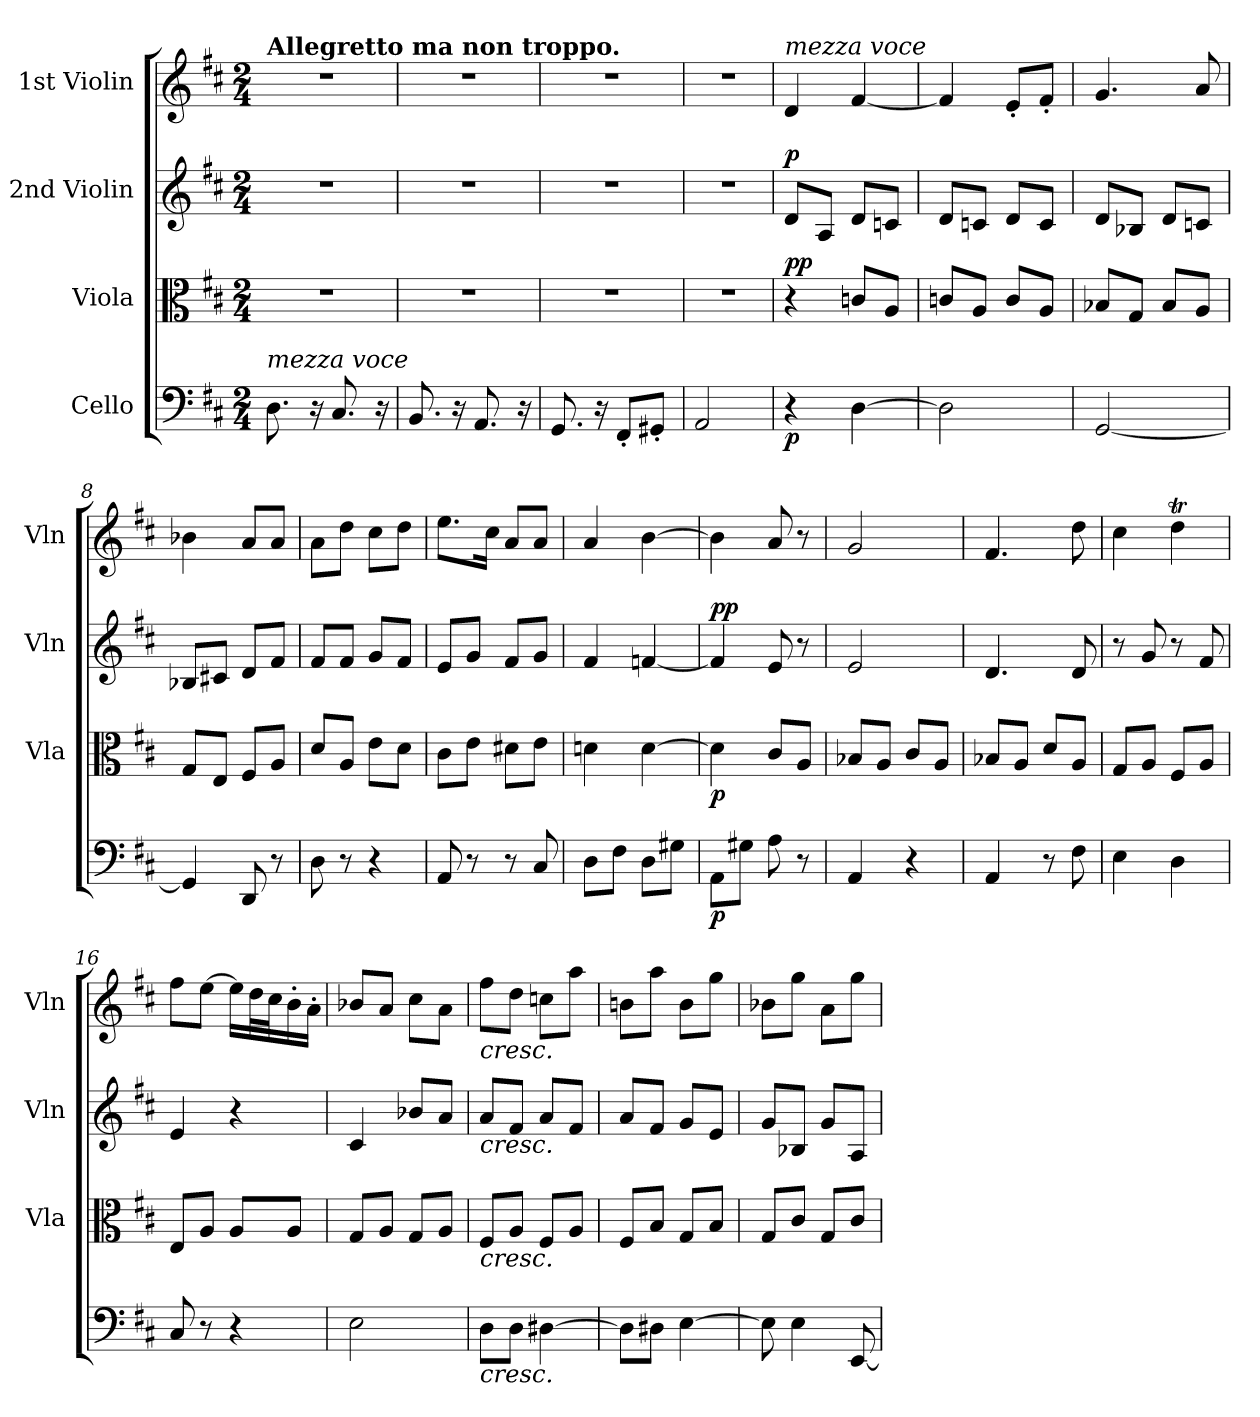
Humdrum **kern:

**kern	**dynam	**kern	**dynam	**kern	**dynam	**kern
*part4	*part4	*part3	*part3	*part2	*part2	*part1
*staff4	*staff4	*staff3	*staff3	*staff2	*staff2	*staff1
*I"Cello	*	*I"Viola	*	*I"2nd Violin	*	*I"1st Violin
*	*	*I'Vla	*	*I'Vln	*	*I'Vln
*clefF4	*	*clefC3	*	*clefG2	*	*clefG2
*k[f#c#]	*	*k[f#c#]	*	*k[f#c#]	*	*k[f#c#]
*M2/4	*	*M2/4	*	*M2/4	*	*M2/4
=1	=1	=1	=1	=1	=1	=1
!	!	!	!	!	!	!LO:TX:a:B:t=Allegretto ma non troppo.
!LO:TX:a:i:t=mezza voce	!	!	!	!	!	!
8.D\	.	2r	.	2r	.	2r
16r	.	.	.	.	.	.
8.C#/	.	.	.	.	.	.
16r	.	.	.	.	.	.
=2	=2	=2	=2	=2	=2	=2
8.BB/	.	2r	.	2r	.	2r
16r	.	.	.	.	.	.
8.AA/	.	.	.	.	.	.
16r	.	.	.	.	.	.
=3	=3	=3	=3	=3	=3	=3
8.GG/	.	2r	.	2r	.	2r
16r	.	.	.	.	.	.
8FF#'/L	.	.	.	.	.	.
8GG#X'/J	.	.	.	.	.	.
=4	=4	=4	=4	=4	=4	=4
2AA/	.	2r	.	2r	.	2r
=5	=5	=5	=5	=5	=5	=5
!	!	!	!	!	!	!LO:TX:a:i:t=mezza voce
!	!LO:DY:b	!	!LO:DY:b	!	!	!
!	!	!	!LO:DY:n=1:a	!	!LO:DY:a	!
4r	p	4r	p p	8d/L	p	4d/
.	.	.	.	8A/J	.	.
[4D\	.	8cn/L	.	8d/L	.	[4f#/
.	.	8A/J	.	8cn/J	.	.
=6	=6	=6	=6	=6	=6	=6
2D\]	.	8cn/L	.	8d/L	.	4f#/]
.	.	8A/J	.	8cn/J	.	.
.	.	8c/L	.	8d/L	.	8e'/L
.	.	8A/J	.	8c/J	.	8f#'/J
=7	=7	=7	=7	=7	=7	=7
[2GG/	.	8B-X/L	.	8d/L	.	4.g/
.	.	8G/J	.	8B-X/J	.	.
.	.	8B-/L	.	8d/L	.	.
.	.	8A/J	.	8cn/J	.	8a/
!!LO:LB:g=z
=8	=8	=8	=8	=8	=8	=8
4GG/]	.	8G/L	.	8B-X/L	.	4b-X\
.	.	8E/J	.	8c#X/J	.	.
8DD/	.	8F#/L	.	8d/L	.	8a/L
8r	.	8A/J	.	8f#/J	.	8a/J
=9	=9	=9	=9	=9	=9	=9
8D\	.	8d/L	.	8f#/L	.	8a\L
8r	.	8A/J	.	8f#/J	.	8dd\J
4r	.	8e\L	.	8g/L	.	8cc#\L
.	.	8d\J	.	8f#/J	.	8dd\J
=10	=10	=10	=10	=10	=10	=10
8AA/	.	8c#\L	.	8e/L	.	8.ee\L
8r	.	8e\J	.	8g/J	.	.
.	.	.	.	.	.	16cc#\Jk
8r	.	8d#X\L	.	8f#/L	.	8a/L
8C#/	.	8e\J	.	8g/J	.	8a/J
=11	=11	=11	=11	=11	=11	=11
8D\L	.	4dn\	.	4f#/	.	4a/
8F#\J	.	.	.	.	.	.
8D\L	.	[4d\	.	[4fn/	.	[4b\
8G#X\J	.	.	.	.	.	.
=12	=12	=12	=12	=12	=12	=12
!	!LO:DY:b	!	!LO:DY:b	!	!LO:DY:b	!
!	!	!	!	!	!LO:DY:n=1:a	!
8AA\L	p	4d\]	p	4f/]	p p	4b\]
8G#X\J	.	.	.	.	.	.
8A\	.	8c#/L	.	8e/	.	8a/
8r	.	8A/J	.	8r	.	8r
=13	=13	=13	=13	=13	=13	=13
4AA/	.	8B-X/L	.	2e/	.	2g/
.	.	8A/J	.	.	.	.
4r	.	8c#/L	.	.	.	.
.	.	8A/J	.	.	.	.
!!LO:LB:g=z
=14	=14	=14	=14	=14	=14	=14
4AA/	.	8B-X/L	.	4.d/	.	4.f#/
.	.	8A/J	.	.	.	.
8r	.	8d/L	.	.	.	.
8F#\	.	8A/J	.	8d/	.	8dd\
=15	=15	=15	=15	=15	=15	=15
4E\	.	8G/L	.	8r	.	4cc#\
.	.	8A/J	.	8g/	.	.
4D\	.	8F#/L	.	8r	.	4ddT\
.	.	8A/J	.	8f#/	.	.
!!LO:PB:g=z
=16	=16	=16	=16	=16	=16	=16
8C#/	.	8E/L	.	4e/	.	8ff#\L
8r	.	8A/J	.	.	.	[8ee\J
4r	.	8A/L	.	4r	.	16ee\LL]
.	.	.	.	.	.	32dd\L
.	.	.	.	.	.	32cc#\J
.	.	8A/J	.	.	.	16b'\
.	.	.	.	.	.	16a'\JJ
=17	=17	=17	=17	=17	=17	=17
2E\	.	8G/L	.	4c#/	.	8b-X/L
.	.	8A/J	.	.	.	8a/J
.	.	8G/L	.	8b-X/L	.	8cc#\L
.	.	8A/J	.	8a/J	.	8a\J
=18	=18	=18	=18	=18	=18	=18
!	!	!	!	!	!	!LO:TX:b:i:t=cresc.
!	!	!	!	!LO:TX:b:i:t=cresc.	!	!
!	!	!LO:TX:b:i:t=cresc.	!	!	!	!
!LO:TX:b:i:t=cresc.	!	!	!	!	!	!
8D\L	.	8F#/L	.	8a/L	.	8ff#\L
8D\J	.	8A/J	.	8f#/J	.	8dd\J
[4D#X\	.	8F#/L	.	8a/L	.	8ccn\L
.	.	8A/J	.	8f#/J	.	8aa\J
=19	=19	=19	=19	=19	=19	=19
8D#\L]	.	8F#/L	.	8a/L	.	8bn\L
8D#X\J	.	8B/J	.	8f#/J	.	8aa\J
[4E\	.	8G/L	.	8g/L	.	8b\L
.	.	8B/J	.	8e/J	.	8gg\J
=20	=20	=20	=20	=20	=20	=20
8E\]	.	8G/L	.	8g/L	.	8b-X\L
4E\	.	8c#/J	.	8B-X/J	.	8gg\J
.	.	8G/L	.	8g/L	.	8a\L
[8EE/	.	8c#/J	.	8A/J	.	8gg\J
=	=	=	=	=	=	=
*-	*-	*-	*-	*-	*-	*-
